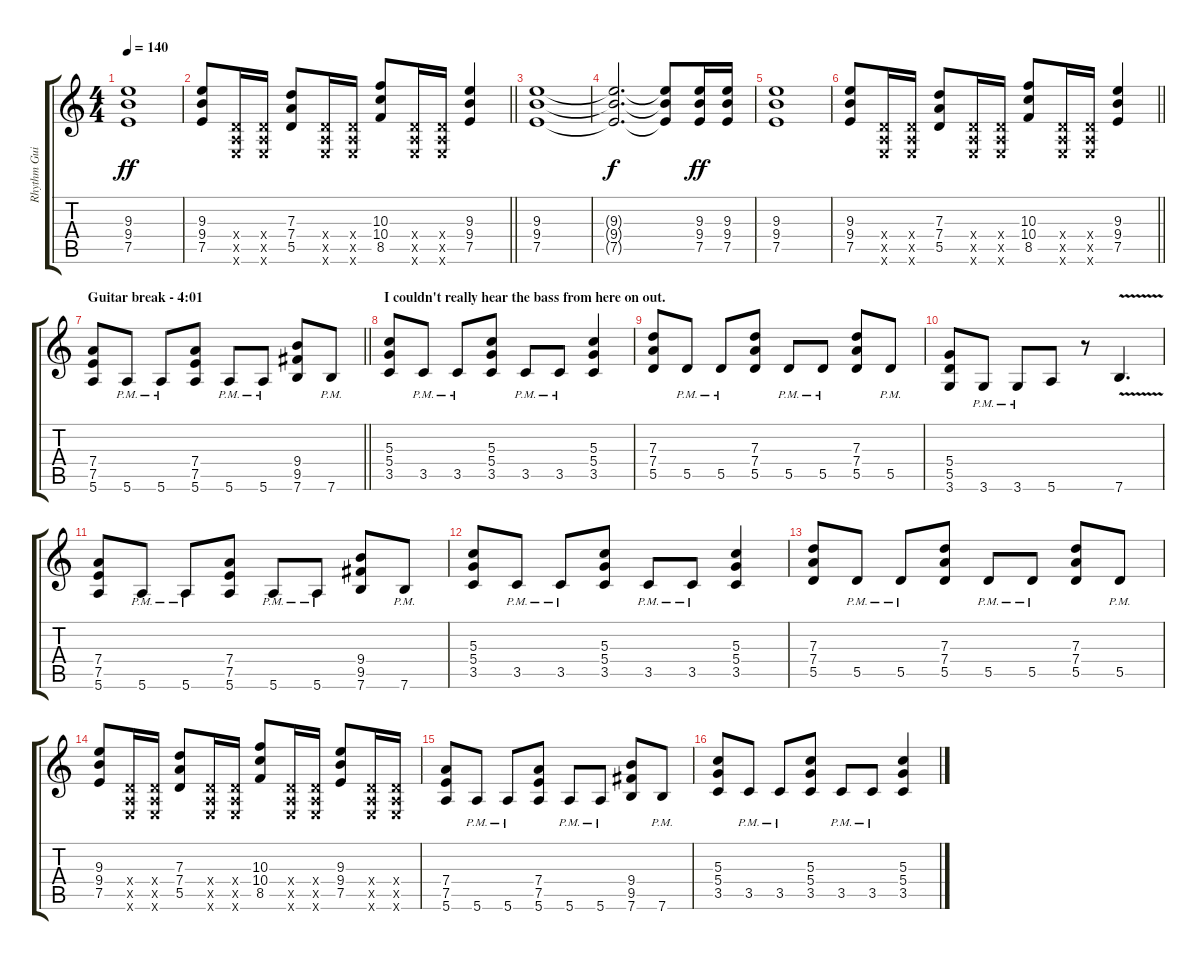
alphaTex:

\track ("Rhythm Guitar 1" "Rhythm Gui") {instrument distortionguitar}
\staff {score tabs}
\tuning (E4 B3 G3 D3 A2 E2) {hide}
\ts (4 4)
\tempo 140
\clef g2
\ks c
(9.3 9.4 7.5).1{dy ff} |
\barLineRight lightlight
(9.3 9.4 7.5).8 (0.4{x} 0.5{x} 0.6{x}).16 (0.4{x} 0.5{x} 0.6{x}).16 (7.3 7.4 5.5).8 (0.4{x} 0.5{x} 0.6{x}).16 (0.4{x} 0.5{x} 0.6{x}).16 (10.3 10.4 8.5).8 (0.4{x} 0.5{x} 0.6{x}).16 (0.4{x} 0.5{x} 0.6{x}).16 (9.3 9.4 7.5).4 |
(9.3 9.4 7.5).1 |
(9.3{t} 9.4{t} 7.5{t}).2{d dy f} (9.3{t} 9.4{t} 7.5{t}).8 (9.3 9.4 7.5).16{dy ff} (9.3 9.4 7.5).16 |
(9.3 9.4 7.5).1 |
\barLineRight lightlight
(9.3 9.4 7.5).8 (0.4{x} 0.5{x} 0.6{x}).16 (0.4{x} 0.5{x} 0.6{x}).16 (7.3 7.4 5.5).8 (0.4{x} 0.5{x} 0.6{x}).16 (0.4{x} 0.5{x} 0.6{x}).16 (10.3 10.4 8.5).8 (0.4{x} 0.5{x} 0.6{x}).16 (0.4{x} 0.5{x} 0.6{x}).16 (9.3 9.4 7.5).4 |
\section ("" "Guitar break - 4:01")
\barLineRight lightlight
(7.4 7.5 5.6).8 5.6{pm}.8 5.6{pm}.8 (7.4 7.5 5.6).8 5.6{pm}.8 5.6{pm}.8 (9.4 9.5 7.6).8 7.6{pm}.8 |
\section ("" "I couldn't really hear the bass from here on out.")
(5.3 5.4 3.5).8 3.5{pm}.8 3.5{pm}.8 (5.3 5.4 3.5).8 3.5{pm}.8 3.5{pm}.8 (5.3 5.4 3.5).4 |
(7.3 7.4 5.5).8 5.5{pm}.8 5.5{pm}.8 (7.3 7.4 5.5).8 5.5{pm}.8 5.5{pm}.8 (7.3 7.4 5.5).8 5.5{pm}.8 |
(5.4 5.5 3.6).8 3.6{pm}.8 3.6{pm}.8 5.6.8 r.8 7.6{v}.4{d} |
(7.4 7.5 5.6).8 5.6{pm}.8 5.6{pm}.8 (7.4 7.5 5.6).8 5.6{pm}.8 5.6{pm}.8 (9.4 9.5 7.6).8 7.6{pm}.8 |
(5.3 5.4 3.5).8 3.5{pm}.8 3.5{pm}.8 (5.3 5.4 3.5).8 3.5{pm}.8 3.5{pm}.8 (5.3 5.4 3.5).4 |
(7.3 7.4 5.5).8 5.5{pm}.8 5.5{pm}.8 (7.3 7.4 5.5).8 5.5{pm}.8 5.5{pm}.8 (7.3 7.4 5.5).8 5.5{pm}.8 |
(9.3 9.4 7.5).8 (0.4{x} 0.5{x} 0.6{x}).16 (0.4{x} 0.5{x} 0.6{x}).16 (7.3 7.4 5.5).8 (0.4{x} 0.5{x} 0.6{x}).16 (0.4{x} 0.5{x} 0.6{x}).16 (10.3 10.4 8.5).8 (0.4{x} 0.5{x} 0.6{x}).16 (0.4{x} 0.5{x} 0.6{x}).16 (9.3 9.4 7.5).8 (0.4{x} 0.5{x} 0.6{x}).16 (0.4{x} 0.5{x} 0.6{x}).16 |
(7.4 7.5 5.6).8 5.6{pm}.8 5.6{pm}.8 (7.4 7.5 5.6).8 5.6{pm}.8 5.6{pm}.8 (9.4 9.5 7.6).8 7.6{pm}.8 |
(5.3 5.4 3.5).8 3.5{pm}.8 3.5{pm}.8 (5.3 5.4 3.5).8 3.5{pm}.8 3.5{pm}.8 (5.3 5.4 3.5).4
